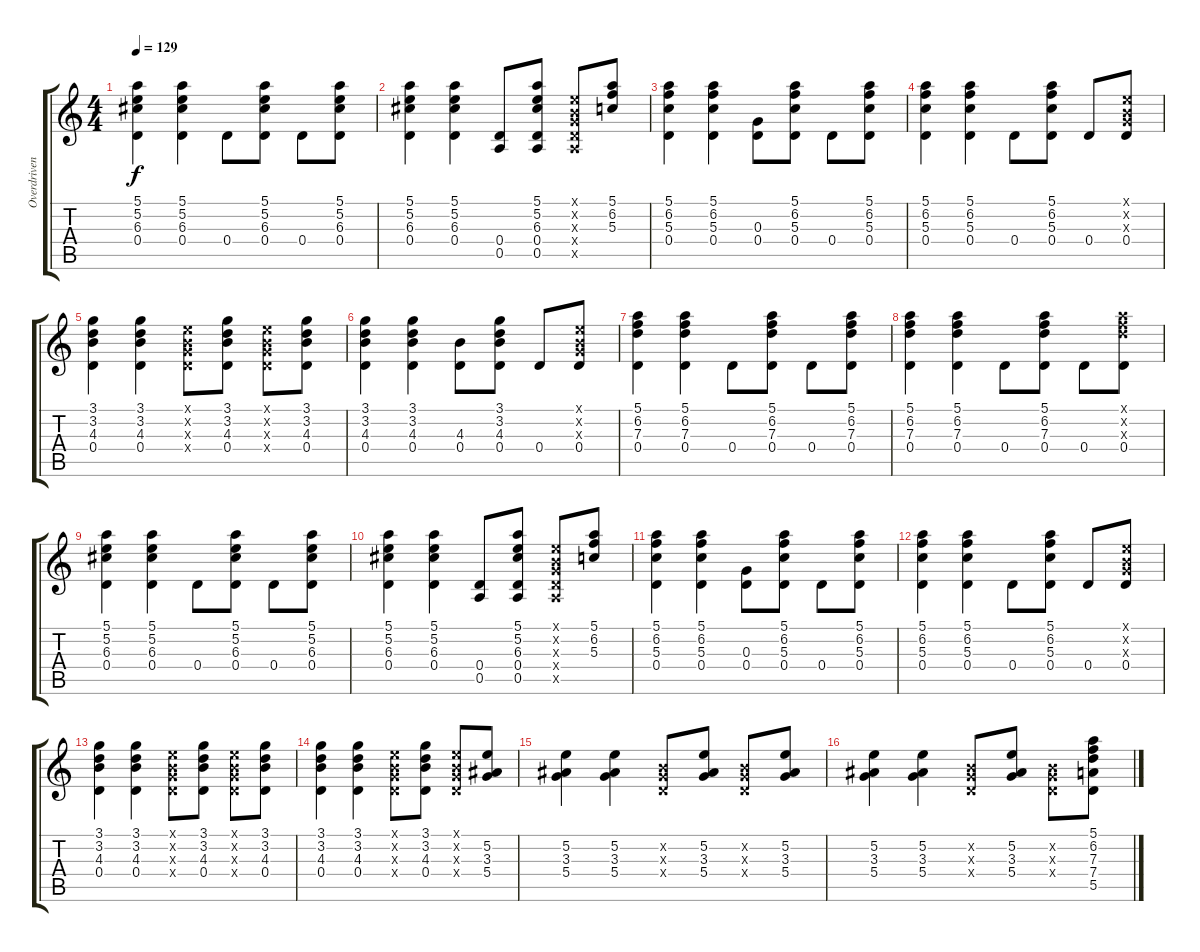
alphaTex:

\track ("Overdriven Guitar" "Overdriven") {instrument overdrivenguitar}
\staff {score tabs}
\tuning (E4 B3 G3 D3 A2 E2) {hide}
\ts (4 4)
\tempo 129
\clef g2
\ks c
(5.1 5.2 6.3 0.4).4{dy f} (5.1 5.2 6.3 0.4).4 0.4.8 (5.1 5.2 6.3 0.4).8 0.4.8 (5.1 5.2 6.3 0.4).8 |
(5.1 5.2 6.3 0.4).4 (5.1 5.2 6.3 0.4).4 (0.4 0.5).8 (5.1 5.2 6.3 0.4 0.5).8 (0.1{x} 0.2{x} 0.3{x} 0.4{x} 0.5{x}).8 (5.1 6.2 5.3).8 |
(5.1 6.2 5.3 0.4).4 (5.1 6.2 5.3 0.4).4 (0.3 0.4).8 (5.1 6.2 5.3 0.4).8 0.4.8 (5.1 6.2 5.3 0.4).8 |
(5.1 6.2 5.3 0.4).4 (5.1 6.2 5.3 0.4).4 0.4.8 (5.1 6.2 5.3 0.4).8 0.4.8 (0.1{x} 0.2{x} 0.3{x} 0.4).8 |
(3.1 3.2 4.3 0.4).4 (3.1 3.2 4.3 0.4).4 (0.1{x} 0.2{x} 0.3{x} 0.4{x}).8 (3.1 3.2 4.3 0.4).8 (0.1{x} 0.2{x} 0.3{x} 0.4{x}).8 (3.1 3.2 4.3 0.4).8 |
(3.1 3.2 4.3 0.4).4 (3.1 3.2 4.3 0.4).4 (4.3 0.4).8 (3.1 3.2 4.3 0.4).8 0.4.8 (0.1{x} 0.2{x} 0.3{x} 0.4).8 |
(5.1 6.2 7.3 0.4).4 (5.1 6.2 7.3 0.4).4 0.4.8 (5.1 6.2 7.3 0.4).8 0.4.8 (5.1 6.2 7.3 0.4).8 |
(5.1 6.2 7.3 0.4).4 (5.1 6.2 7.3 0.4).4 0.4.8 (5.1 6.2 7.3 0.4).8 0.4.8 (5.1{x} 6.2{x} 7.3{x} 0.4).8 |
(5.1 5.2 6.3 0.4).4 (5.1 5.2 6.3 0.4).4 0.4.8 (5.1 5.2 6.3 0.4).8 0.4.8 (5.1 5.2 6.3 0.4).8 |
(5.1 5.2 6.3 0.4).4 (5.1 5.2 6.3 0.4).4 (0.4 0.5).8 (5.1 5.2 6.3 0.4 0.5).8 (0.1{x} 0.2{x} 0.3{x} 0.4{x} 0.5{x}).8 (5.1 6.2 5.3).8 |
(5.1 6.2 5.3 0.4).4 (5.1 6.2 5.3 0.4).4 (0.3 0.4).8 (5.1 6.2 5.3 0.4).8 0.4.8 (5.1 6.2 5.3 0.4).8 |
(5.1 6.2 5.3 0.4).4 (5.1 6.2 5.3 0.4).4 0.4.8 (5.1 6.2 5.3 0.4).8 0.4.8 (0.1{x} 0.2{x} 0.3{x} 0.4).8 |
(3.1 3.2 4.3 0.4).4 (3.1 3.2 4.3 0.4).4 (0.1{x} 0.2{x} 0.3{x} 0.4{x}).8 (3.1 3.2 4.3 0.4).8 (0.1{x} 0.2{x} 0.3{x} 0.4{x}).8 (3.1 3.2 4.3 0.4).8 |
(3.1 3.2 4.3 0.4).4 (3.1 3.2 4.3 0.4).4 (0.1{x} 0.2{x} 0.3{x} 0.4{x}).8 (3.1 3.2 4.3 0.4).8 (0.1{x} 0.2{x} 0.3{x} 0.4{x}).8 (5.2 3.3 5.4).8 |
(5.2 3.3 5.4).4 (5.2 3.3 5.4).4 (0.2{x} 0.3{x} 0.4{x}).8 (5.2 3.3 5.4).8 (0.2{x} 0.3{x} 0.4{x}).8 (5.2 3.3 5.4).8 |
(5.2 3.3 5.4).4 (5.2 3.3 5.4).4 (0.2{x} 0.3{x} 0.4{x}).8 (5.2 3.3 5.4).8 (0.2{x} 0.3{x} 0.4{x}).8 (5.1 6.2 7.3 7.4 5.5).8
